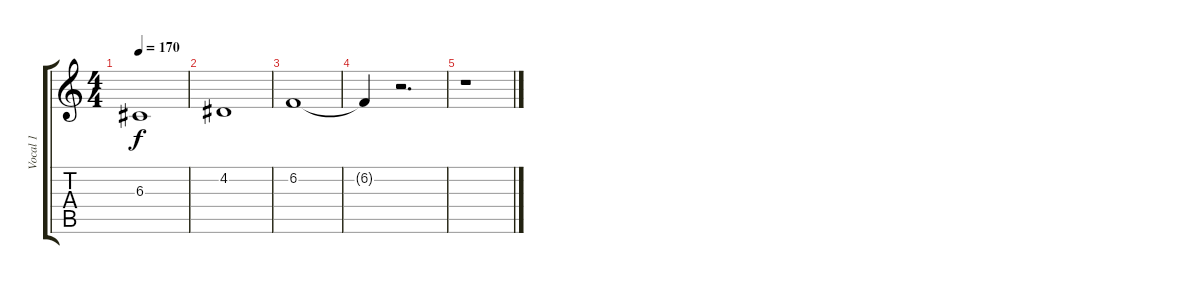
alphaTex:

\track ("Vocal 1" "Vocal 1") {instrument ocarina}
\staff {score tabs}
\tuning (E4 B3 G3 D3 A2 E2) {hide}
\ts (4 4)
\tempo 170
\clef g2
\ks c
6.3.1{dy f} |
4.2.1 |
6.2.1 |
6.2{t}.4 r.2{d} |
r.1
